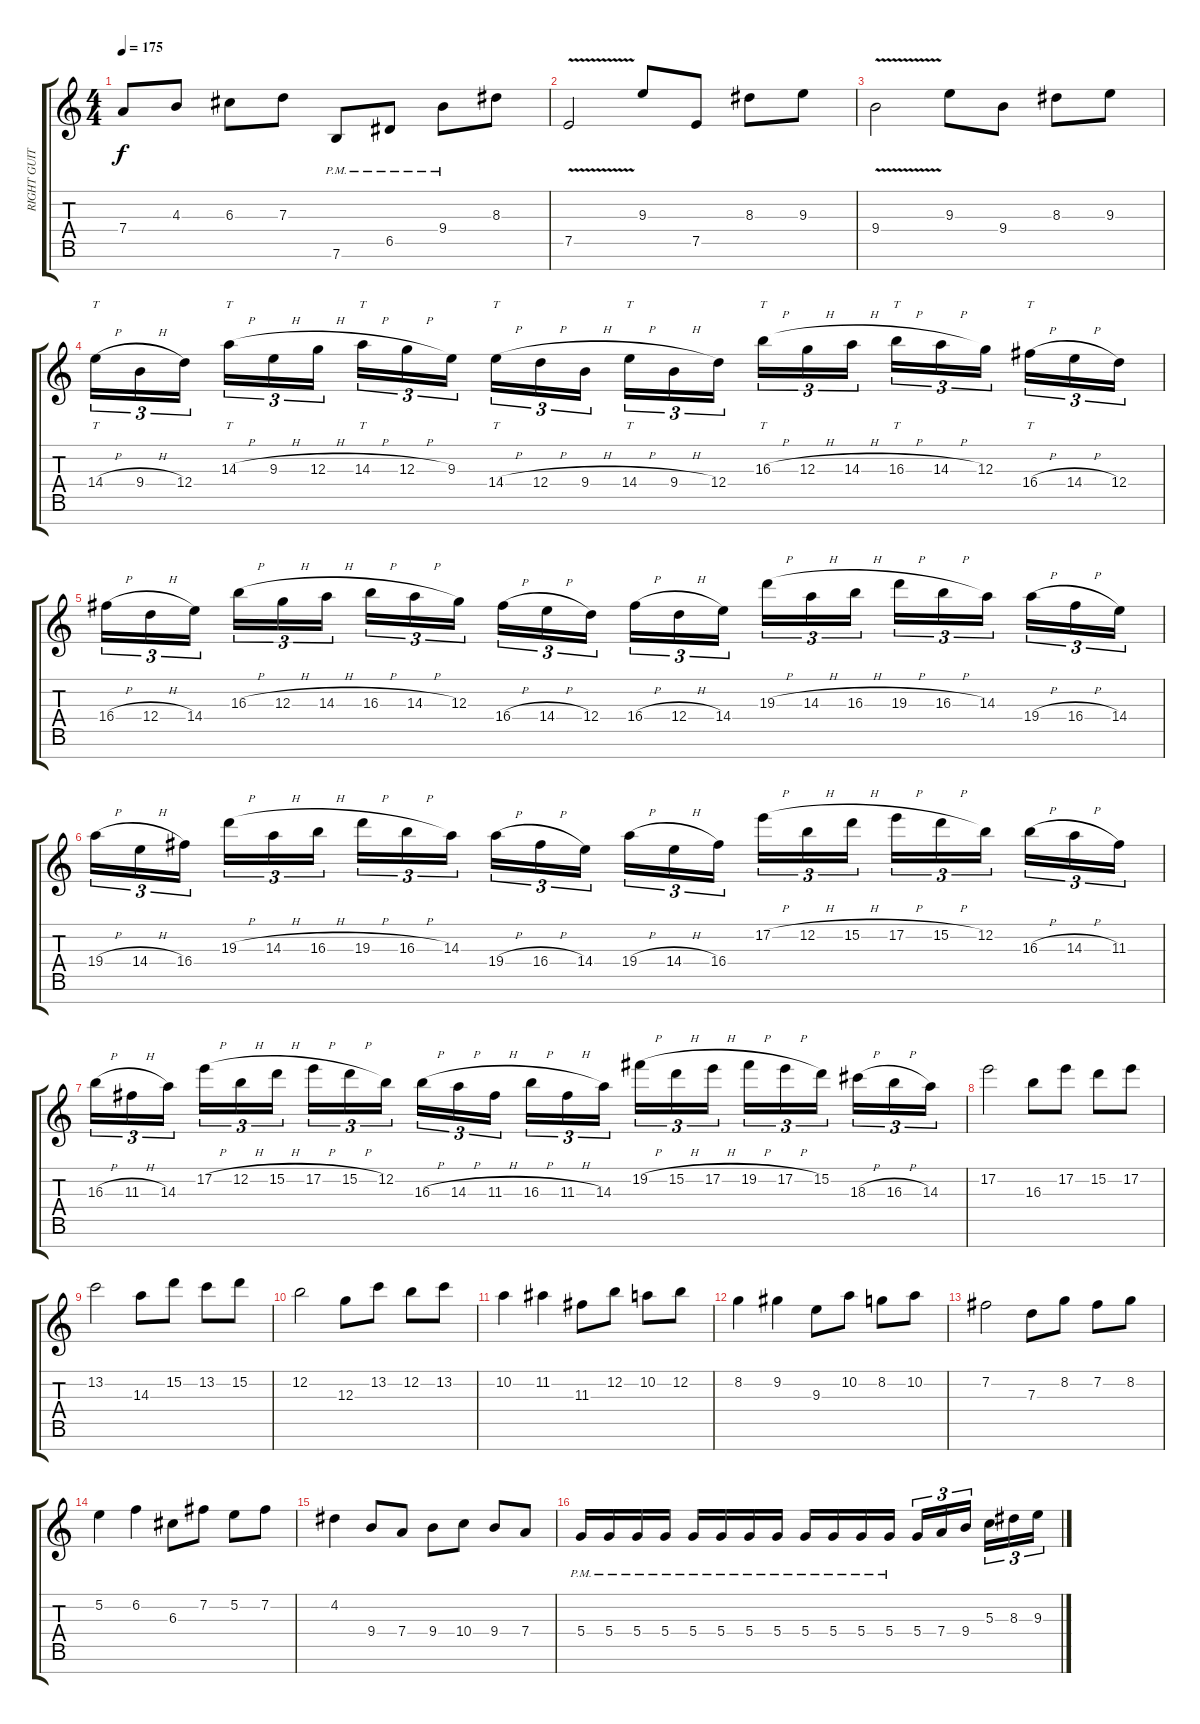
\track ("RIGHT GUITAR (Terji)" "RIGHT GUIT") {instrument overdrivenguitar}
\staff {score tabs}
\tuning (E4 B3 G3 D3 A2 E2 B1) {hide}
\ts (4 4)
\tempo 175
\clef g2
\ks c
7.4.8{dy f} 4.3.8 6.3.8 7.3.8 7.6{pm}.8 6.5{pm}.8 9.4{pm}.8 8.3.8 |
7.5{v}.2 9.3.8 7.5.8 8.3.8 9.3.8 |
9.4{v}.2 9.3.8 9.4.8 8.3.8 9.3.8 |
14.4{h}.16{tt tu (3 2)} 9.4{h}.16{tu (3 2)} 12.4.16{tu (3 2)} 14.3{h}.16{tt tu (3 2)} 9.3{h}.16{tu (3 2)} 12.3{h}.16{tu (3 2)} 14.3{h}.16{tt tu (3 2)} 12.3{h}.16{tu (3 2)} 9.3.16{tu (3 2)} 14.4{h}.16{tt tu (3 2)} 12.4{h}.16{tu (3 2)} 9.4{h}.16{tu (3 2)} 14.4{h}.16{tt tu (3 2)} 9.4{h}.16{tu (3 2)} 12.4.16{tu (3 2)} 16.3{h}.16{tt tu (3 2)} 12.3{h}.16{tu (3 2)} 14.3{h}.16{tu (3 2)} 16.3{h}.16{tt tu (3 2)} 14.3{h}.16{tu (3 2)} 12.3.16{tu (3 2)} 16.4{h}.16{tt tu (3 2)} 14.4{h}.16{tu (3 2)} 12.4.16{tu (3 2)} |
16.4{h}.16{tu (3 2)} 12.4{h}.16{tu (3 2)} 14.4.16{tu (3 2)} 16.3{h}.16{tu (3 2)} 12.3{h}.16{tu (3 2)} 14.3{h}.16{tu (3 2)} 16.3{h}.16{tu (3 2)} 14.3{h}.16{tu (3 2)} 12.3.16{tu (3 2)} 16.4{h}.16{tu (3 2)} 14.4{h}.16{tu (3 2)} 12.4.16{tu (3 2)} 16.4{h}.16{tu (3 2)} 12.4{h}.16{tu (3 2)} 14.4.16{tu (3 2)} 19.3{h}.16{tu (3 2)} 14.3{h}.16{tu (3 2)} 16.3{h}.16{tu (3 2)} 19.3{h}.16{tu (3 2)} 16.3{h}.16{tu (3 2)} 14.3.16{tu (3 2)} 19.4{h}.16{tu (3 2)} 16.4{h}.16{tu (3 2)} 14.4.16{tu (3 2)} |
19.4{h}.16{tu (3 2)} 14.4{h}.16{tu (3 2)} 16.4.16{tu (3 2)} 19.3{h}.16{tu (3 2)} 14.3{h}.16{tu (3 2)} 16.3{h}.16{tu (3 2)} 19.3{h}.16{tu (3 2)} 16.3{h}.16{tu (3 2)} 14.3.16{tu (3 2)} 19.4{h}.16{tu (3 2)} 16.4{h}.16{tu (3 2)} 14.4.16{tu (3 2)} 19.4{h}.16{tu (3 2)} 14.4{h}.16{tu (3 2)} 16.4.16{tu (3 2)} 17.2{h}.16{tu (3 2)} 12.2{h}.16{tu (3 2)} 15.2{h}.16{tu (3 2)} 17.2{h}.16{tu (3 2)} 15.2{h}.16{tu (3 2)} 12.2.16{tu (3 2)} 16.3{h}.16{tu (3 2)} 14.3{h}.16{tu (3 2)} 11.3.16{tu (3 2)} |
16.3{h}.16{tu (3 2)} 11.3{h}.16{tu (3 2)} 14.3.16{tu (3 2)} 17.2{h}.16{tu (3 2)} 12.2{h}.16{tu (3 2)} 15.2{h}.16{tu (3 2)} 17.2{h}.16{tu (3 2)} 15.2{h}.16{tu (3 2)} 12.2.16{tu (3 2)} 16.3{h}.16{tu (3 2)} 14.3{h}.16{tu (3 2)} 11.3{h}.16{tu (3 2)} 16.3{h}.16{tu (3 2)} 11.3{h}.16{tu (3 2)} 14.3.16{tu (3 2)} 19.2{h}.16{tu (3 2)} 15.2{h}.16{tu (3 2)} 17.2{h}.16{tu (3 2)} 19.2{h}.16{tu (3 2)} 17.2{h}.16{tu (3 2)} 15.2.16{tu (3 2)} 18.3{h}.16{tu (3 2)} 16.3{h}.16{tu (3 2)} 14.3.16{tu (3 2)} |
17.2.2 16.3.8 17.2.8 15.2.8 17.2.8 |
13.2.2 14.3.8 15.2.8 13.2.8 15.2.8 |
12.2.2 12.3.8 13.2.8 12.2.8 13.2.8 |
10.2.4 11.2.4 11.3.8 12.2.8 10.2.8 12.2.8 |
8.2.4 9.2.4 9.3.8 10.2.8 8.2.8 10.2.8 |
7.2.2 7.3.8 8.2.8 7.2.8 8.2.8 |
5.2.4 6.2.4 6.3.8 7.2.8 5.2.8 7.2.8 |
4.2.4 9.4.8 7.4.8 9.4.8 10.4.8 9.4.8 7.4.8 |
5.4{pm}.16 5.4{pm}.16 5.4{pm}.16 5.4{pm}.16 5.4{pm}.16 5.4{pm}.16 5.4{pm}.16 5.4{pm}.16 5.4{pm}.16 5.4{pm}.16 5.4{pm}.16 5.4{pm}.16 5.4.16{tu (3 2)} 7.4.16{tu (3 2)} 9.4.16{tu (3 2)} 5.3.16{tu (3 2)} 8.3.16{tu (3 2)} 9.3.16{tu (3 2)}
